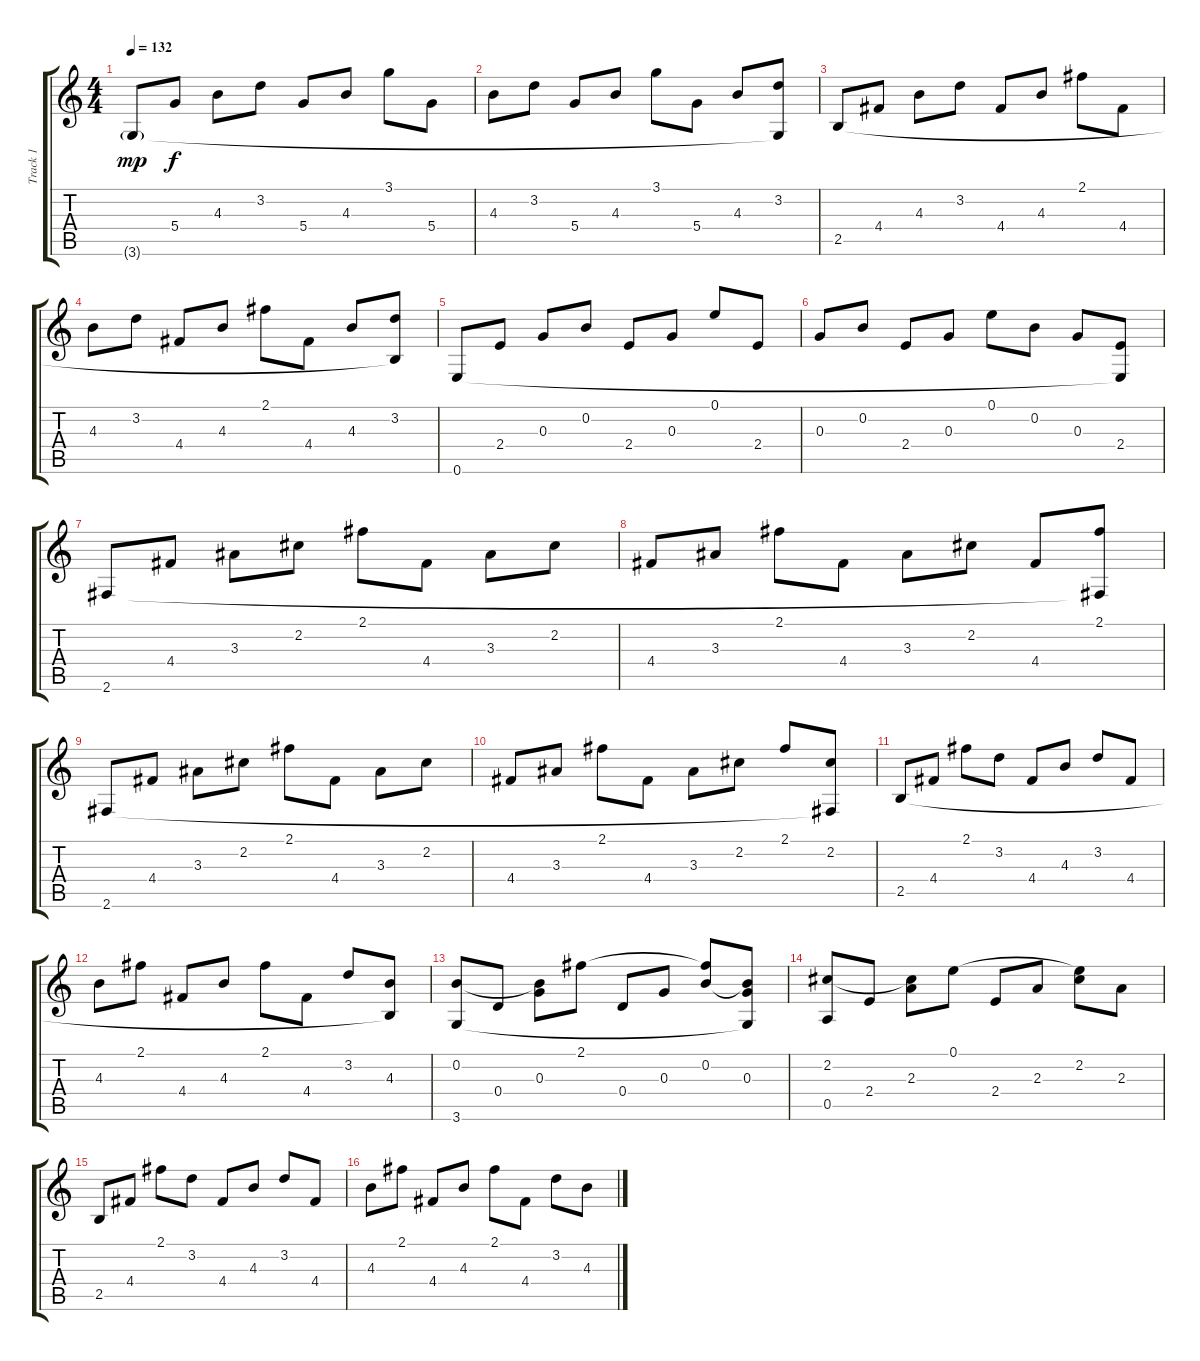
\track ("Track 1" "Track 1") {instrument acousticguitarnylon}
\staff {score tabs}
\tuning (E4 B3 G3 D3 A2 E2) {hide}
\ts (4 4)
\tempo 132
\clef g2
\ks c
3.6{g}.8{dy mp} 5.4.8{dy f} 4.3.8 3.2.8 5.4.8 4.3.8 3.1.8 5.4.8 |
4.3.8 3.2.8 5.4.8 4.3.8 3.1.8 5.4.8 4.3.8 (3.2 3.6{t}).8 |
2.5.8 4.4.8 4.3.8 3.2.8 4.4.8 4.3.8 2.1.8 4.4.8 |
4.3.8 3.2.8 4.4.8 4.3.8 2.1.8 4.4.8 4.3.8 (3.2 2.5{t}).8 |
0.6.8 2.4.8 0.3.8 0.2.8 2.4.8 0.3.8 0.1.8 2.4.8 |
0.3.8 0.2.8 2.4.8 0.3.8 0.1.8 0.2.8 0.3.8 (2.4 0.6{t}).8 |
2.6.8 4.4.8 3.3.8 2.2.8 2.1.8 4.4.8 3.3.8 2.2.8 |
4.4.8 3.3.8 2.1.8 4.4.8 3.3.8 2.2.8 4.4.8 (2.1 2.6{t}).8 |
2.6.8 4.4.8 3.3.8 2.2.8 2.1.8 4.4.8 3.3.8 2.2.8 |
4.4.8 3.3.8 2.1.8 4.4.8 3.3.8 2.2.8 2.1.8 (2.2 2.6{t}).8 |
2.5.8 4.4.8 2.1.8 3.2.8 4.4.8 4.3.8 3.2.8 4.4.8 |
4.3.8 2.1.8 4.4.8 4.3.8 2.1.8 4.4.8 3.2.8 (4.3 2.5{t}).8 |
(0.2 3.6).8 0.4.8 (0.2{t} 0.3).8 2.1.8 0.4.8 0.3.8 (2.1{t} 0.2).8 (0.2{t} 0.3 3.6{t}).8 |
(2.2 0.5).8 2.4.8 (2.2{t} 2.3).8 0.1.8 2.4.8 2.3.8 (0.1{t} 2.2).8 2.3.8 |
2.5.8 4.4.8 2.1.8 3.2.8 4.4.8 4.3.8 3.2.8 4.4.8 |
4.3.8 2.1.8 4.4.8 4.3.8 2.1.8 4.4.8 3.2.8 4.3.8
